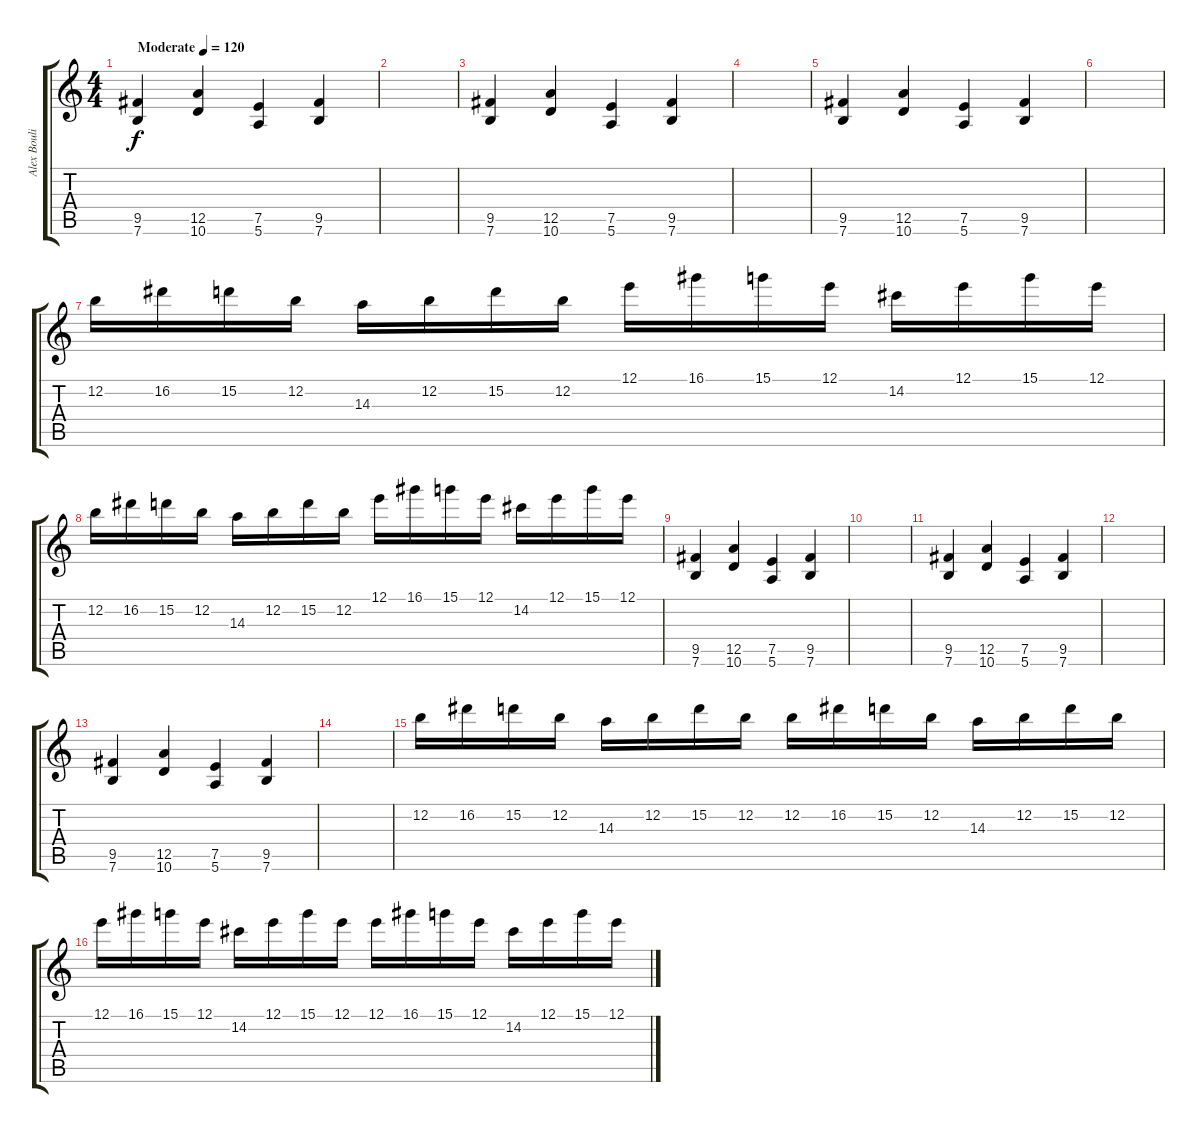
\track ("Alex Boulianne" "Alex Bouli") {instrument overdrivenguitar}
\staff {score tabs}
\tuning (E4 B3 G3 D3 A2 E2) {hide}
\ts (4 4)
\tempo (120 "Moderate")
\clef g2
\ks c
(9.5 7.6).4{dy f instrument overdrivenguitar} (12.5 10.6).4 (7.5 5.6).4 (9.5 7.6).4 |
|
(9.5 7.6).4 (12.5 10.6).4 (7.5 5.6).4 (9.5 7.6).4 |
|
(9.5 7.6).4 (12.5 10.6).4 (7.5 5.6).4 (9.5 7.6).4 |
|
12.2.16 16.2.16 15.2.16 12.2.16 14.3.16 12.2.16 15.2.16 12.2.16 12.1.16 16.1.16 15.1.16 12.1.16 14.2.16 12.1.16 15.1.16 12.1.16 |
12.2.16 16.2.16 15.2.16 12.2.16 14.3.16 12.2.16 15.2.16 12.2.16 12.1.16 16.1.16 15.1.16 12.1.16 14.2.16 12.1.16 15.1.16 12.1.16 |
(9.5 7.6).4 (12.5 10.6).4 (7.5 5.6).4 (9.5 7.6).4 |
|
(9.5 7.6).4 (12.5 10.6).4 (7.5 5.6).4 (9.5 7.6).4 |
|
(9.5 7.6).4 (12.5 10.6).4 (7.5 5.6).4 (9.5 7.6).4 |
|
12.2.16 16.2.16 15.2.16 12.2.16 14.3.16 12.2.16 15.2.16 12.2.16 12.2.16 16.2.16 15.2.16 12.2.16 14.3.16 12.2.16 15.2.16 12.2.16 |
12.1.16 16.1.16 15.1.16 12.1.16 14.2.16 12.1.16 15.1.16 12.1.16 12.1.16 16.1.16 15.1.16 12.1.16 14.2.16 12.1.16 15.1.16 12.1.16
